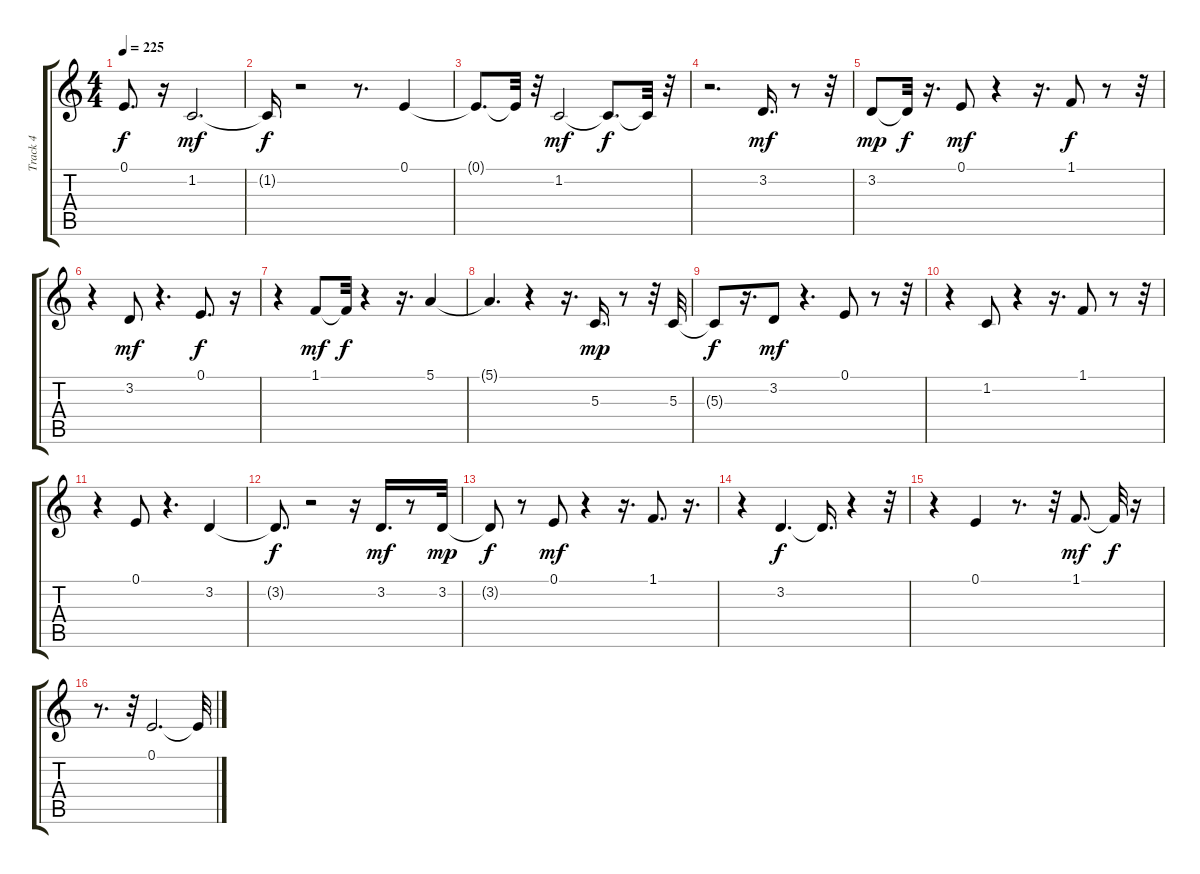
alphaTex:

\track ("Track 4" "Track 4") {instrument pad1newage}
\staff {score tabs}
\tuning (E4 B3 G3 D3 A2 E2) {hide}
\ts (4 4)
\tempo 225
\clef g2
\ks c
0.1{t}.8{d dy f} r.16 1.2.2{d dy mf} |
1.2{t}.16{dy f} r.2 r.8{d} 0.1.4 |
0.1{t}.8{d} 0.1{t}.32 r.32 1.2.2{dy mf} 1.2{t}.8{d dy f} 1.2{t}.32 r.32 |
r.2{d} 3.2.16{d dy mf} r.8 r.32 |
3.2.8{dy mp} 3.2{t}.32{dy f} r.16{d} 0.1.8{dy mf} r.4 r.16{d} 1.1.8{dy f} r.8 r.32 |
r.4 3.2.8{dy mf} r.4{d} 0.1.8{d dy f} r.16 |
r.4 1.1.8{dy mf} 1.1{t}.32{dy f} r.4 r.16{d} 5.1.4 |
5.1{t}.4{d} r.4 r.16{d} 5.3.16{d dy mp} r.8 r.32 5.3.32 |
5.3{t}.8{dy f} r.16{d} 3.2.8{dy mf} r.4{d} 0.1.8 r.8 r.32 |
r.4 1.2.8 r.4 r.16{d} 1.1.8 r.8 r.32 |
r.4 0.1.8 r.4{d} 3.2.4 |
3.2{t}.8{d dy f} r.2 r.16 3.2.16{d dy mf} r.8 3.2.32{dy mp} |
3.2{t}.8{dy f} r.8 0.1.8{dy mf} r.4 r.16{d} 1.1.8{d} r.16{d} |
r.4 3.2.4{d dy f} 3.2{t}.16{d} r.4 r.32 |
r.4 0.1.4 r.8{d} r.32 1.1.8{d dy mf} 1.1{t}.32{dy f} r.16 |
r.8{d} r.32 0.1.2{d} 0.1{t}.32
